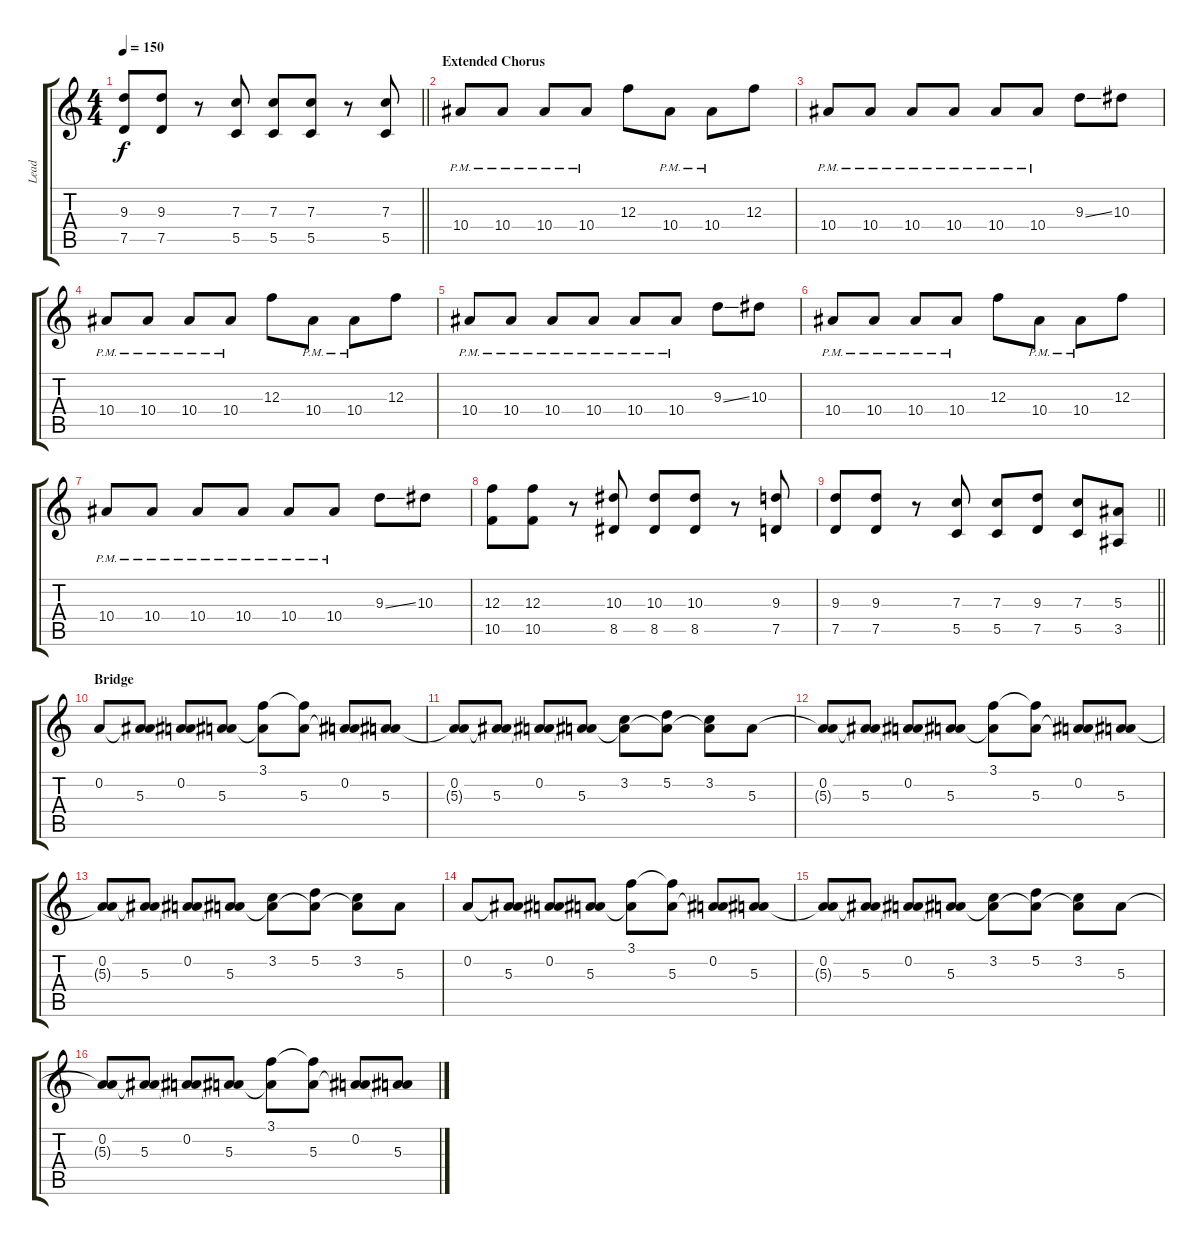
\track ("Lead" "Lead") {instrument acousticguitarsteel}
\staff {score tabs}
\tuning (D4 A3 F3 C3 G2 C2) {hide}
\ts (4 4)
\tempo 150
\clef g2
\barLineRight lightlight
\ks c
(9.3 7.5).8{dy f} (9.3 7.5).8 r.8 (7.3 5.5).8 (7.3 5.5).8 (7.3 5.5).8 r.8 (7.3 5.5).8 |
\section ("" "Extended Chorus")
10.4{pm}.8 10.4{pm}.8 10.4{pm}.8 10.4{pm}.8 12.3.8 10.4{pm}.8 10.4{pm}.8 12.3.8 |
10.4{pm}.8 10.4{pm}.8 10.4{pm}.8 10.4{pm}.8 10.4{pm}.8 10.4{pm}.8 9.3{ss}.8 10.3.8 |
10.4{pm}.8 10.4{pm}.8 10.4{pm}.8 10.4{pm}.8 12.3.8 10.4{pm}.8 10.4{pm}.8 12.3.8 |
10.4{pm}.8 10.4{pm}.8 10.4{pm}.8 10.4{pm}.8 10.4{pm}.8 10.4{pm}.8 9.3{ss}.8 10.3.8 |
10.4{pm}.8 10.4{pm}.8 10.4{pm}.8 10.4{pm}.8 12.3.8 10.4{pm}.8 10.4{pm}.8 12.3.8 |
10.4{pm}.8 10.4{pm}.8 10.4{pm}.8 10.4{pm}.8 10.4{pm}.8 10.4{pm}.8 9.3{ss}.8 10.3.8 |
(12.3 10.5).8 (12.3 10.5).8 r.8 (10.3 8.5).8 (10.3 8.5).8 (10.3 8.5).8 r.8 (9.3 7.5).8 |
\barLineRight lightlight
(9.3 7.5).8 (9.3 7.5).8 r.8 (7.3 5.5).8 (7.3 5.5).8 (9.3 7.5).8 (7.3 5.5).8 (5.3 3.5).8 |
\section ("" "Bridge")
0.2.8 (0.2{t} 5.3).8 (0.2 5.3{t}).8 (0.2{t} 5.3).8 (3.1 5.3{t}).8 (3.1{t} 5.3).8 (0.2 5.3{t}).8 (0.2{t} 5.3).8 |
(0.2 5.3{t}).8 (0.2{t} 5.3).8 (0.2 5.3{t}).8 (0.2{t} 5.3).8 (3.2 5.3{t}).8 (5.2 5.3{t}).8 (3.2 5.3{t}).8 5.3.8 |
(0.2 5.3{t}).8 (0.2{t} 5.3).8 (0.2 5.3{t}).8 (0.2{t} 5.3).8 (3.1 5.3{t}).8 (3.1{t} 5.3).8 (0.2 5.3{t}).8 (0.2{t} 5.3).8 |
(0.2 5.3{t}).8 (0.2{t} 5.3).8 (0.2 5.3{t}).8 (0.2{t} 5.3).8 (3.2 5.3{t}).8 (5.2 5.3{t}).8 (3.2 5.3{t}).8 5.3.8 |
0.2.8 (0.2{t} 5.3).8 (0.2 5.3{t}).8 (0.2{t} 5.3).8 (3.1 5.3{t}).8 (3.1{t} 5.3).8 (0.2 5.3{t}).8 (0.2{t} 5.3).8 |
(0.2 5.3{t}).8 (0.2{t} 5.3).8 (0.2 5.3{t}).8 (0.2{t} 5.3).8 (3.2 5.3{t}).8 (5.2 5.3{t}).8 (3.2 5.3{t}).8 5.3.8 |
(0.2 5.3{t}).8 (0.2{t} 5.3).8 (0.2 5.3{t}).8 (0.2{t} 5.3).8 (3.1 5.3{t}).8 (3.1{t} 5.3).8 (0.2 5.3{t}).8 (0.2{t} 5.3).8
